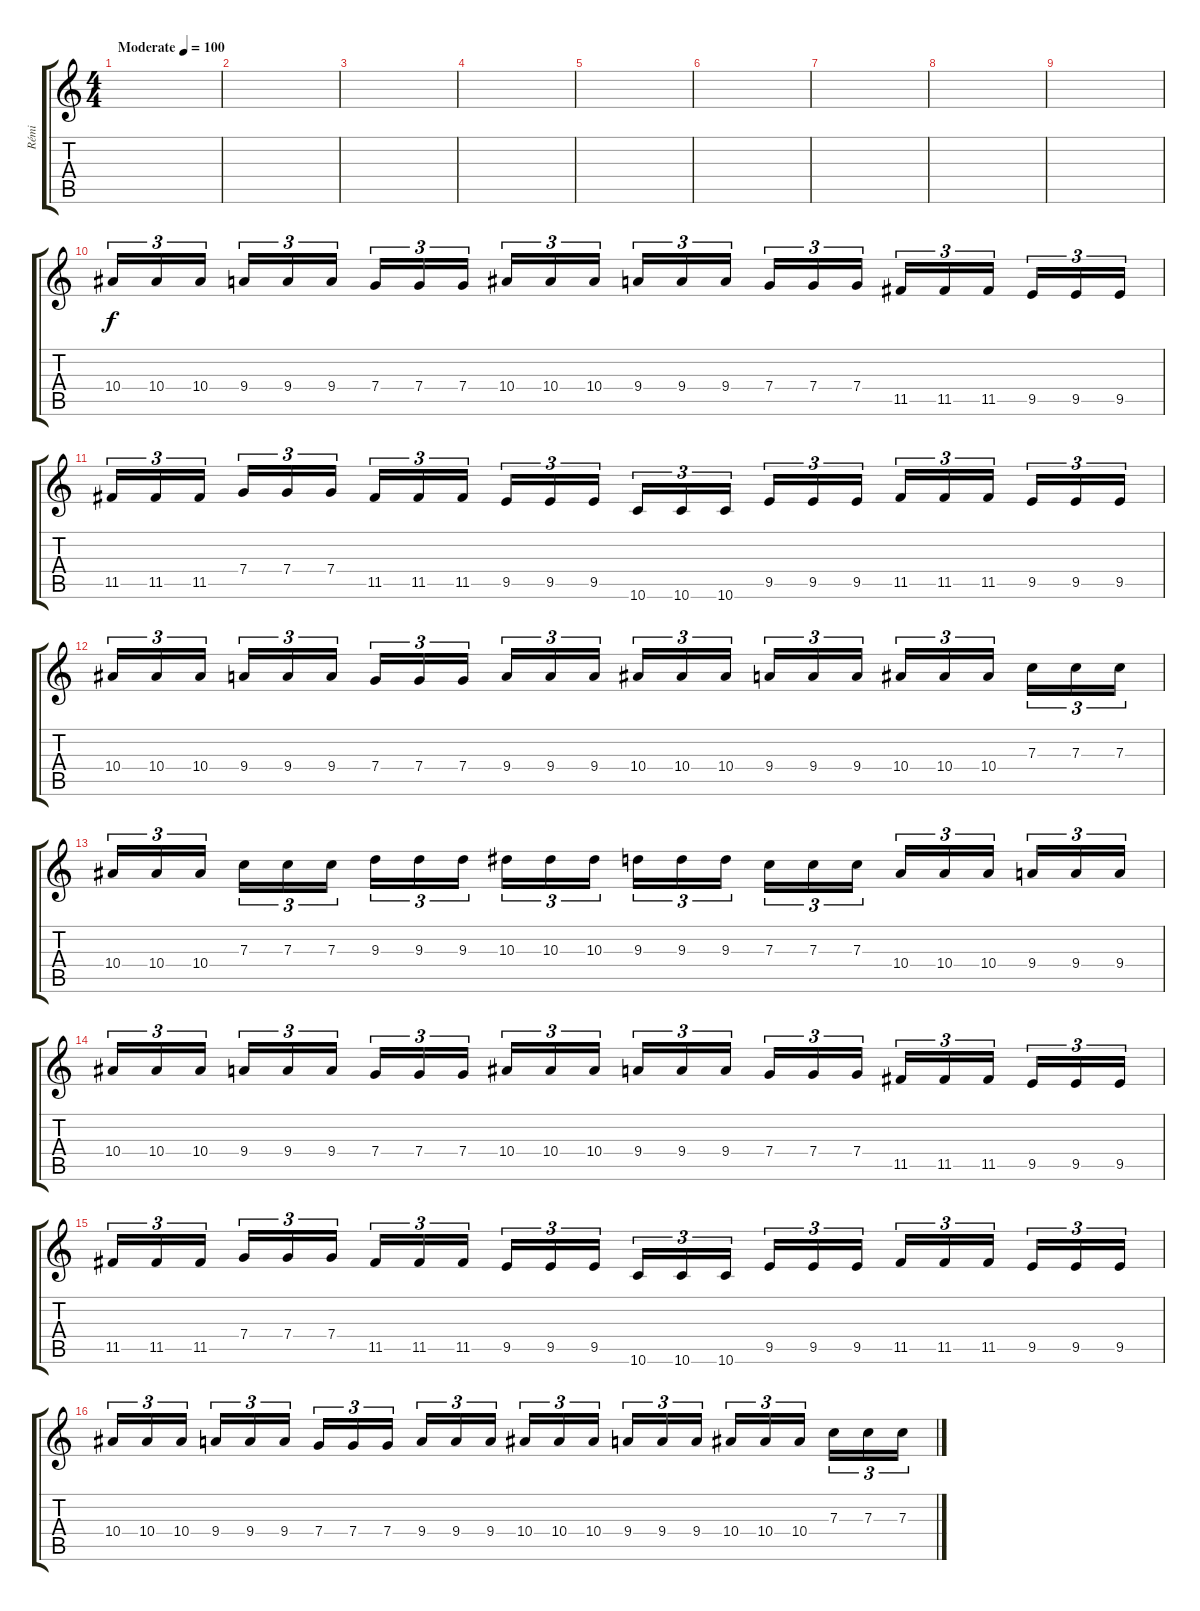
\track ("Rémi" "Rémi") {instrument distortionguitar}
\staff {score tabs}
\tuning (D4 A3 F3 C3 G2 D2) {hide}
\ts (4 4)
\tempo (100 "Moderate")
\clef g2
\ks c
|
|
|
|
|
|
|
|
|
10.4.16{tu (3 2)} 10.4.16{tu (3 2)} 10.4.16{tu (3 2) beam splitsecondary} 9.4.16{tu (3 2)} 9.4.16{tu (3 2)} 9.4.16{tu (3 2)} 7.4.16{tu (3 2)} 7.4.16{tu (3 2)} 7.4.16{tu (3 2) beam splitsecondary} 10.4.16{tu (3 2)} 10.4.16{tu (3 2)} 10.4.16{tu (3 2)} 9.4.16{tu (3 2)} 9.4.16{tu (3 2)} 9.4.16{tu (3 2) beam splitsecondary} 7.4.16{tu (3 2)} 7.4.16{tu (3 2)} 7.4.16{tu (3 2)} 11.5.16{tu (3 2)} 11.5.16{tu (3 2)} 11.5.16{tu (3 2) beam splitsecondary} 9.5.16{tu (3 2)} 9.5.16{tu (3 2)} 9.5.16{tu (3 2)} |
11.5.16{tu (3 2)} 11.5.16{tu (3 2)} 11.5.16{tu (3 2) beam splitsecondary} 7.4.16{tu (3 2)} 7.4.16{tu (3 2)} 7.4.16{tu (3 2)} 11.5.16{tu (3 2)} 11.5.16{tu (3 2)} 11.5.16{tu (3 2) beam splitsecondary} 9.5.16{tu (3 2)} 9.5.16{tu (3 2)} 9.5.16{tu (3 2)} 10.6.16{tu (3 2)} 10.6.16{tu (3 2)} 10.6.16{tu (3 2) beam splitsecondary} 9.5.16{tu (3 2)} 9.5.16{tu (3 2)} 9.5.16{tu (3 2)} 11.5.16{tu (3 2)} 11.5.16{tu (3 2)} 11.5.16{tu (3 2) beam splitsecondary} 9.5.16{tu (3 2)} 9.5.16{tu (3 2)} 9.5.16{tu (3 2)} |
10.4.16{tu (3 2)} 10.4.16{tu (3 2)} 10.4.16{tu (3 2) beam splitsecondary} 9.4.16{tu (3 2)} 9.4.16{tu (3 2)} 9.4.16{tu (3 2)} 7.4.16{tu (3 2)} 7.4.16{tu (3 2)} 7.4.16{tu (3 2) beam splitsecondary} 9.4.16{tu (3 2)} 9.4.16{tu (3 2)} 9.4.16{tu (3 2)} 10.4.16{tu (3 2)} 10.4.16{tu (3 2)} 10.4.16{tu (3 2) beam splitsecondary} 9.4.16{tu (3 2)} 9.4.16{tu (3 2)} 9.4.16{tu (3 2)} 10.4.16{tu (3 2)} 10.4.16{tu (3 2)} 10.4.16{tu (3 2) beam splitsecondary} 7.3.16{tu (3 2)} 7.3.16{tu (3 2)} 7.3.16{tu (3 2)} |
10.4.16{tu (3 2)} 10.4.16{tu (3 2)} 10.4.16{tu (3 2) beam splitsecondary} 7.3.16{tu (3 2)} 7.3.16{tu (3 2)} 7.3.16{tu (3 2)} 9.3.16{tu (3 2)} 9.3.16{tu (3 2)} 9.3.16{tu (3 2) beam splitsecondary} 10.3.16{tu (3 2)} 10.3.16{tu (3 2)} 10.3.16{tu (3 2)} 9.3.16{tu (3 2)} 9.3.16{tu (3 2)} 9.3.16{tu (3 2) beam splitsecondary} 7.3.16{tu (3 2)} 7.3.16{tu (3 2)} 7.3.16{tu (3 2)} 10.4.16{tu (3 2)} 10.4.16{tu (3 2)} 10.4.16{tu (3 2) beam splitsecondary} 9.4.16{tu (3 2)} 9.4.16{tu (3 2)} 9.4.16{tu (3 2)} |
10.4.16{tu (3 2)} 10.4.16{tu (3 2)} 10.4.16{tu (3 2) beam splitsecondary} 9.4.16{tu (3 2)} 9.4.16{tu (3 2)} 9.4.16{tu (3 2)} 7.4.16{tu (3 2)} 7.4.16{tu (3 2)} 7.4.16{tu (3 2) beam splitsecondary} 10.4.16{tu (3 2)} 10.4.16{tu (3 2)} 10.4.16{tu (3 2)} 9.4.16{tu (3 2)} 9.4.16{tu (3 2)} 9.4.16{tu (3 2) beam splitsecondary} 7.4.16{tu (3 2)} 7.4.16{tu (3 2)} 7.4.16{tu (3 2)} 11.5.16{tu (3 2)} 11.5.16{tu (3 2)} 11.5.16{tu (3 2) beam splitsecondary} 9.5.16{tu (3 2)} 9.5.16{tu (3 2)} 9.5.16{tu (3 2)} |
11.5.16{tu (3 2)} 11.5.16{tu (3 2)} 11.5.16{tu (3 2) beam splitsecondary} 7.4.16{tu (3 2)} 7.4.16{tu (3 2)} 7.4.16{tu (3 2)} 11.5.16{tu (3 2)} 11.5.16{tu (3 2)} 11.5.16{tu (3 2) beam splitsecondary} 9.5.16{tu (3 2)} 9.5.16{tu (3 2)} 9.5.16{tu (3 2)} 10.6.16{tu (3 2)} 10.6.16{tu (3 2)} 10.6.16{tu (3 2) beam splitsecondary} 9.5.16{tu (3 2)} 9.5.16{tu (3 2)} 9.5.16{tu (3 2)} 11.5.16{tu (3 2)} 11.5.16{tu (3 2)} 11.5.16{tu (3 2) beam splitsecondary} 9.5.16{tu (3 2)} 9.5.16{tu (3 2)} 9.5.16{tu (3 2)} |
10.4.16{tu (3 2)} 10.4.16{tu (3 2)} 10.4.16{tu (3 2) beam splitsecondary} 9.4.16{tu (3 2)} 9.4.16{tu (3 2)} 9.4.16{tu (3 2)} 7.4.16{tu (3 2)} 7.4.16{tu (3 2)} 7.4.16{tu (3 2) beam splitsecondary} 9.4.16{tu (3 2)} 9.4.16{tu (3 2)} 9.4.16{tu (3 2)} 10.4.16{tu (3 2)} 10.4.16{tu (3 2)} 10.4.16{tu (3 2) beam splitsecondary} 9.4.16{tu (3 2)} 9.4.16{tu (3 2)} 9.4.16{tu (3 2)} 10.4.16{tu (3 2)} 10.4.16{tu (3 2)} 10.4.16{tu (3 2) beam splitsecondary} 7.3.16{tu (3 2)} 7.3.16{tu (3 2)} 7.3.16{tu (3 2)}
